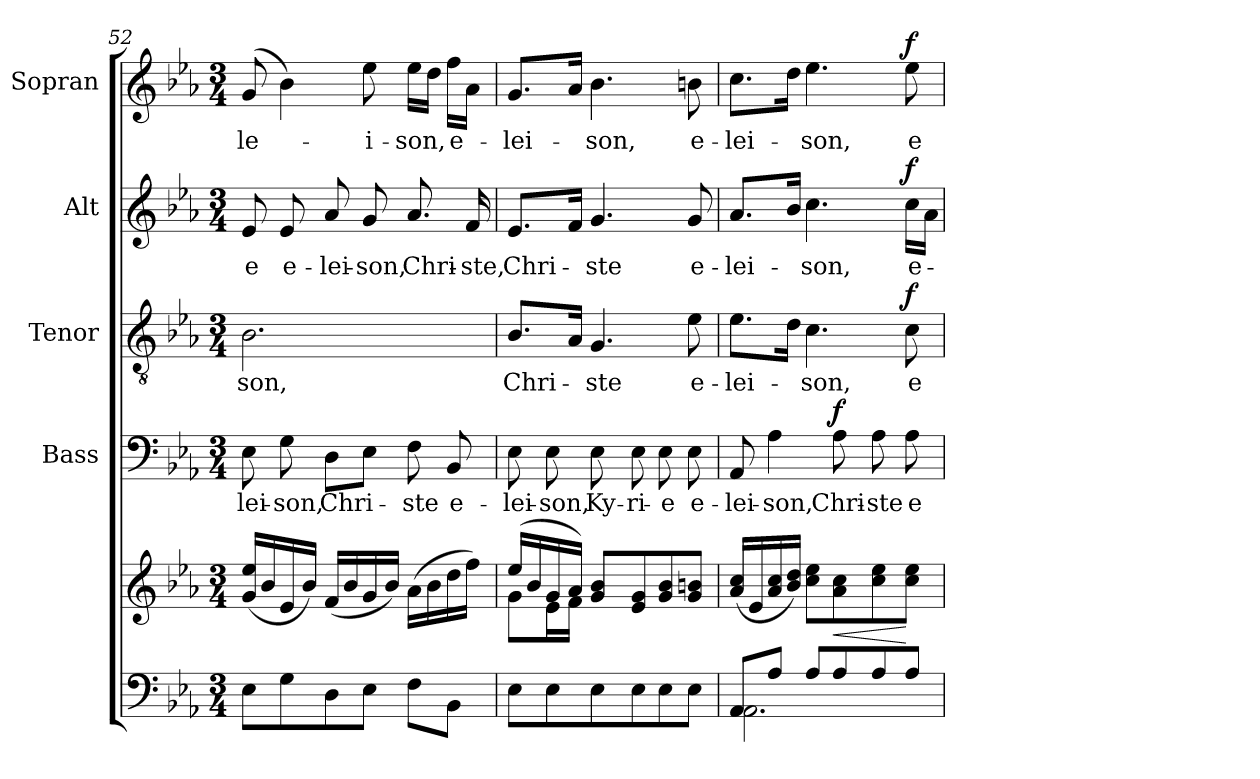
**kern	**kern	**dynam	**kern	**text	**dynam	**kern	**text	**dynam	**kern	**text	**dynam	**kern	**text	**dynam
*part5	*part5	*part5	*part4	*part4	*part4	*part3	*part3	*part3	*part2	*part2	*part2	*part1	*part1	*part1
*staff6	*staff5	*staff5/6	*staff4	*staff4	*staff4	*staff3	*staff3	*staff3	*staff2	*staff2	*staff2	*staff1	*staff1	*staff1
*	*	*	*I"Bass	*	*	*I"Tenor	*	*	*I"Alt	*	*	*I"Sopran	*	*
*	*	*	*I'B.	*	*	*I'T.	*	*	*I'A.	*	*	*I'S.	*	*
*clefF4	*clefG2	*	*clefF4	*	*	*clefGv2	*	*	*clefG2	*	*	*clefG2	*	*
*k[b-e-a-]	*k[b-e-a-]	*	*k[b-e-a-]	*	*	*k[b-e-a-]	*	*	*k[b-e-a-]	*	*	*k[b-e-a-]	*	*
*E-:	*E-:	*	*E-:	*	*	*E-:	*	*	*E-:	*	*	*E-:	*	*
*M3/4	*M3/4	*	*M3/4	*	*	*M3/4	*	*	*M3/4	*	*	*M3/4	*	*
=52	=52	=52	=52	=52	=52	=52	=52	=52	=52	=52	=52	=52	=52	=52
!	!	!	!	!LO:LY:b	!	!	!LO:LY:b	!	!	!LO:LY:b	!	!	!LO:LY:b	!
8E-\L	(<16g/ 16ee-/LL	.	8E-\	-lei-	.	2.B-\	-son,	.	8e-/	-e	.	(<8g/	-le-	.
.	16b-/	.	.	.	.	.	.	.	.	.	.	.	.	.
!	!	!	!	!LO:LY:b	!	!	!	!	!	!LO:LY:b	!	!	!	!
8G\	16e-/	.	8G\	-son,	.	.	.	.	8e-/	e-	.	4b-\)	.	.
.	16b-/JJ)	.	.	.	.	.	.	.	.	.	.	.	.	.
!	!	!	!	!LO:LY:b	!	!	!	!	!	!LO:LY:b	!	!	!	!
8D\	(<16f/LL	.	8D\L	Chri-	.	.	.	.	8a-/	-lei-	.	.	.	.
.	16b-/	.	.	.	.	.	.	.	.	.	.	.	.	.
!	!	!	!	!	!	!	!	!	!	!LO:LY:b	!	!	!LO:LY:b	!
8E-\J	16g/	.	8E-\J	.	.	.	.	.	8g/	-son,	.	8ee-\	-i-	.
.	16b-/JJ)	.	.	.	.	.	.	.	.	.	.	.	.	.
!	!	!	!	!LO:LY:b	!	!	!	!	!	!LO:LY:b	!	!	!LO:LY:b	!
8F\L	(>16a-\LL	.	8F\	-ste	.	.	.	.	8.a-/	Chri-	.	16ee-\LL	-son,	.
.	16b-\	.	.	.	.	.	.	.	.	.	.	16dd\JJ	.	.
!	!	!	!	!LO:LY:b	!	!	!	!	!	!	!	!	!LO:LY:b	!
8BB-\J	16dd\	.	8BB-/	e-	.	.	.	.	.	.	.	16ff\LL	e-	.
!	!	!	!	!	!	!	!	!	!	!LO:LY:b	!	!	!	!
.	16ff\JJ)	.	.	.	.	.	.	.	16f/	-ste,	.	16a-\JJ	.	.
!!LO:PB:g=z
=53	=53	=53	=53	=53	=53	=53	=53	=53	=53	=53	=53	=53	=53	=53
*	*^	*	*	*	*	*	*	*	*	*	*	*	*	*
!	!	!	!	!	!LO:LY:b	!	!	!LO:LY:b	!	!	!LO:LY:b	!	!	!LO:LY:b	!
8E-\L	(>16ee-/LL	8g\L	.	8E-\	-lei-	.	8.B-/L	Chri-	.	8.e-/L	Chri-	.	8.g/L	-lei-	.
.	16b-/	.	.	.	.	.	.	.	.	.	.	.	.	.	.
!	!	!	!	!	!LO:LY:b	!	!	!	!	!	!	!	!	!	!
8E-\	16g/	16e-\L	.	8E-\	-son,	.	.	.	.	.	.	.	.	.	.
.	16a-/JJ)	16f\JJ	.	.	.	.	16A-/Jk	.	.	16f/Jk	.	.	16a-/Jk	.	.
!	!	!	!	!	!LO:LY:b	!	!	!LO:LY:b	!	!	!LO:LY:b	!	!	!LO:LY:b	!
8E-\	8g/ 8b-/L	2ryy	.	8E-\	Ky-	.	4.G/	-ste	.	4.g/	-ste	.	4.b-\	-son,	.
!	!	!	!	!	!LO:LY:b	!	!	!	!	!	!	!	!	!	!
8E-\	8e-/ 8g/	.	.	8E-\	-ri-	.	.	.	.	.	.	.	.	.	.
!	!	!	!	!	!LO:LY:b	!	!	!	!	!	!	!	!	!	!
8E-\	8g/ 8b-/	.	.	8E-\	-e	.	.	.	.	.	.	.	.	.	.
!	!	!	!	!	!LO:LY:b	!	!	!LO:LY:b	!	!	!LO:LY:b	!	!	!LO:LY:b	!
8E-\J	8g/ 8bn/J	.	.	8E-\	e-	.	8e-\	e-	.	8g/	e-	.	8bn\	e-	.
*	*v	*v	*	*	*	*	*	*	*	*	*	*	*	*	*
=54	=54	=54	=54	=54	=54	=54	=54	=54	=54	=54	=54	=54	=54	=54
*^	*	*	*	*	*	*	*	*	*	*	*	*	*	*
!	!	!	!	!	!LO:LY:b	!	!	!LO:LY:b	!	!	!LO:LY:b	!	!	!LO:LY:b	!
8AA-/L	2.AA-\	(<16a-/ 16cc/LL	.	8AA-/	-lei-	.	8.e-\L	-lei-	.	8.a-/L	-lei-	.	8.cc\L	-lei-	.
.	.	16e-/	.	.	.	.	.	.	.	.	.	.	.	.	.
!	!	!	!	!	!LO:LY:b	!	!	!	!	!	!	!	!	!	!
8A-/J	.	16a-/ 16cc/	.	4A-\	-son,	.	.	.	.	.	.	.	.	.	.
.	.	16b-/ 16dd/JJ)	.	.	.	.	16d\Jk	.	.	16b-/Jk	.	.	16dd\Jk	.	.
!	!	!	!	!	!	!	!	!LO:LY:b	!	!	!LO:LY:b	!	!	!LO:LY:b	!
8A-/L	.	8cc\ 8ee-\L	.	.	.	.	4.c\	-son,	.	4.cc\	-son,	.	4.ee-\	-son,	.
!	!	!	!LO:HP:b	!	!LO:LY:b	!LO:DY:a	!	!	!	!	!	!	!	!	!
8A-/	.	8a-\ 8cc\	<	8A-\	Chri-	f	.	.	.	.	.	.	.	.	.
!	!	!	!	!	!LO:LY:b	!	!	!	!	!	!	!	!	!	!
8A-/	.	8cc\ 8ee-\	.	8A-\	-ste	.	.	.	.	.	.	.	.	.	.
!	!	!	!	!	!LO:LY:b	!	!	!LO:LY:b	!LO:DY:a	!	!LO:LY:b	!LO:DY:a	!	!LO:LY:b	!LO:DY:a
8A-/J	.	8cc\ 8ee-\J	[	8A-\	e-	.	8c\	e-	f	16cc\LL	e-	f	8ee-\	e-	f
.	.	.	.	.	.	.	.	.	.	16a-\JJ	.	.	.	.	.
*v	*v	*	*	*	*	*	*	*	*	*	*	*	*	*	*
=	=	=	=	=	=	=	=	=	=	=	=	=	=	=
*-	*-	*-	*-	*-	*-	*-	*-	*-	*-	*-	*-	*-	*-	*-
